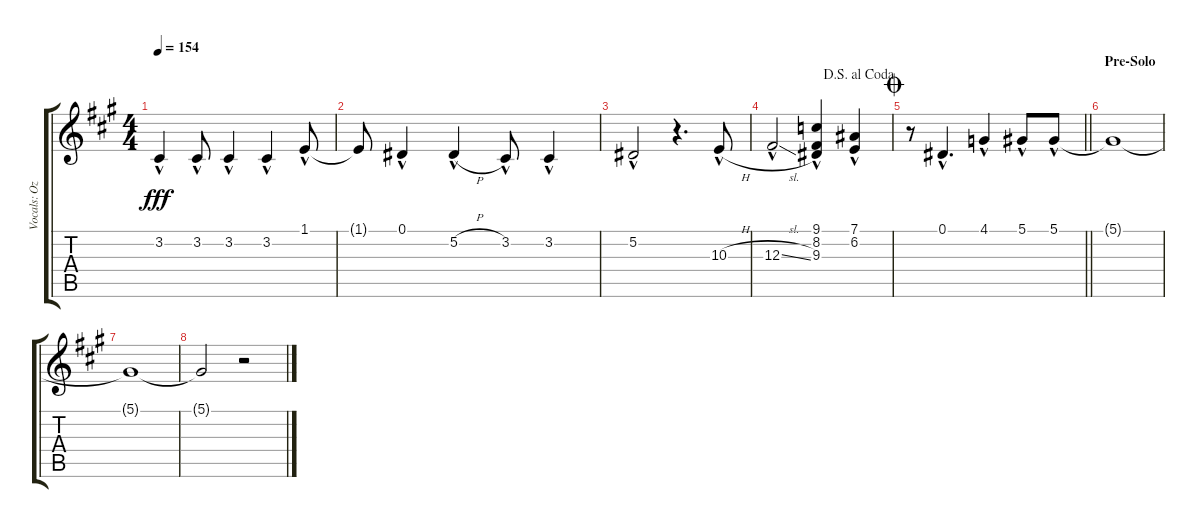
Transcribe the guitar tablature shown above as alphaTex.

\track ("Vocals: Ozzy" "Vocals: Oz") {instrument lead2sawtooth}
\staff {score tabs}
\tuning (Eb4 Bb3 Gb3 Db3 Ab2 Eb2) {hide}
\ts (4 4)
\tempo 154
\clef g2
\ks a
3.2{hac}.4{dy fff} 3.2{hac}.8 3.2{hac}.4 3.2{hac}.4 1.1{hac}.8 |
1.1{t}.8 0.1{hac}.4 5.2{h hac}.4 3.2{hac}.8 3.2{hac}.4 |
5.2{hac}.2 r.4{d} 10.3{h hac}.8 |
\jump dalsegnoalcoda
12.3{sl hac}.2 (9.1{hac} 8.2{hac} 9.3{hac}).4 (7.1{hac} 6.2{hac}).4 |
\jump coda
\barLineRight lightlight
r.8 0.1{hac}.4{d} 4.1{hac}.4 5.1{hac}.8 5.1{hac}.8 |
\section ("" "Pre-Solo")
5.1{t}.1 |
5.1{t}.1 |
5.1{t}.2 r.2
